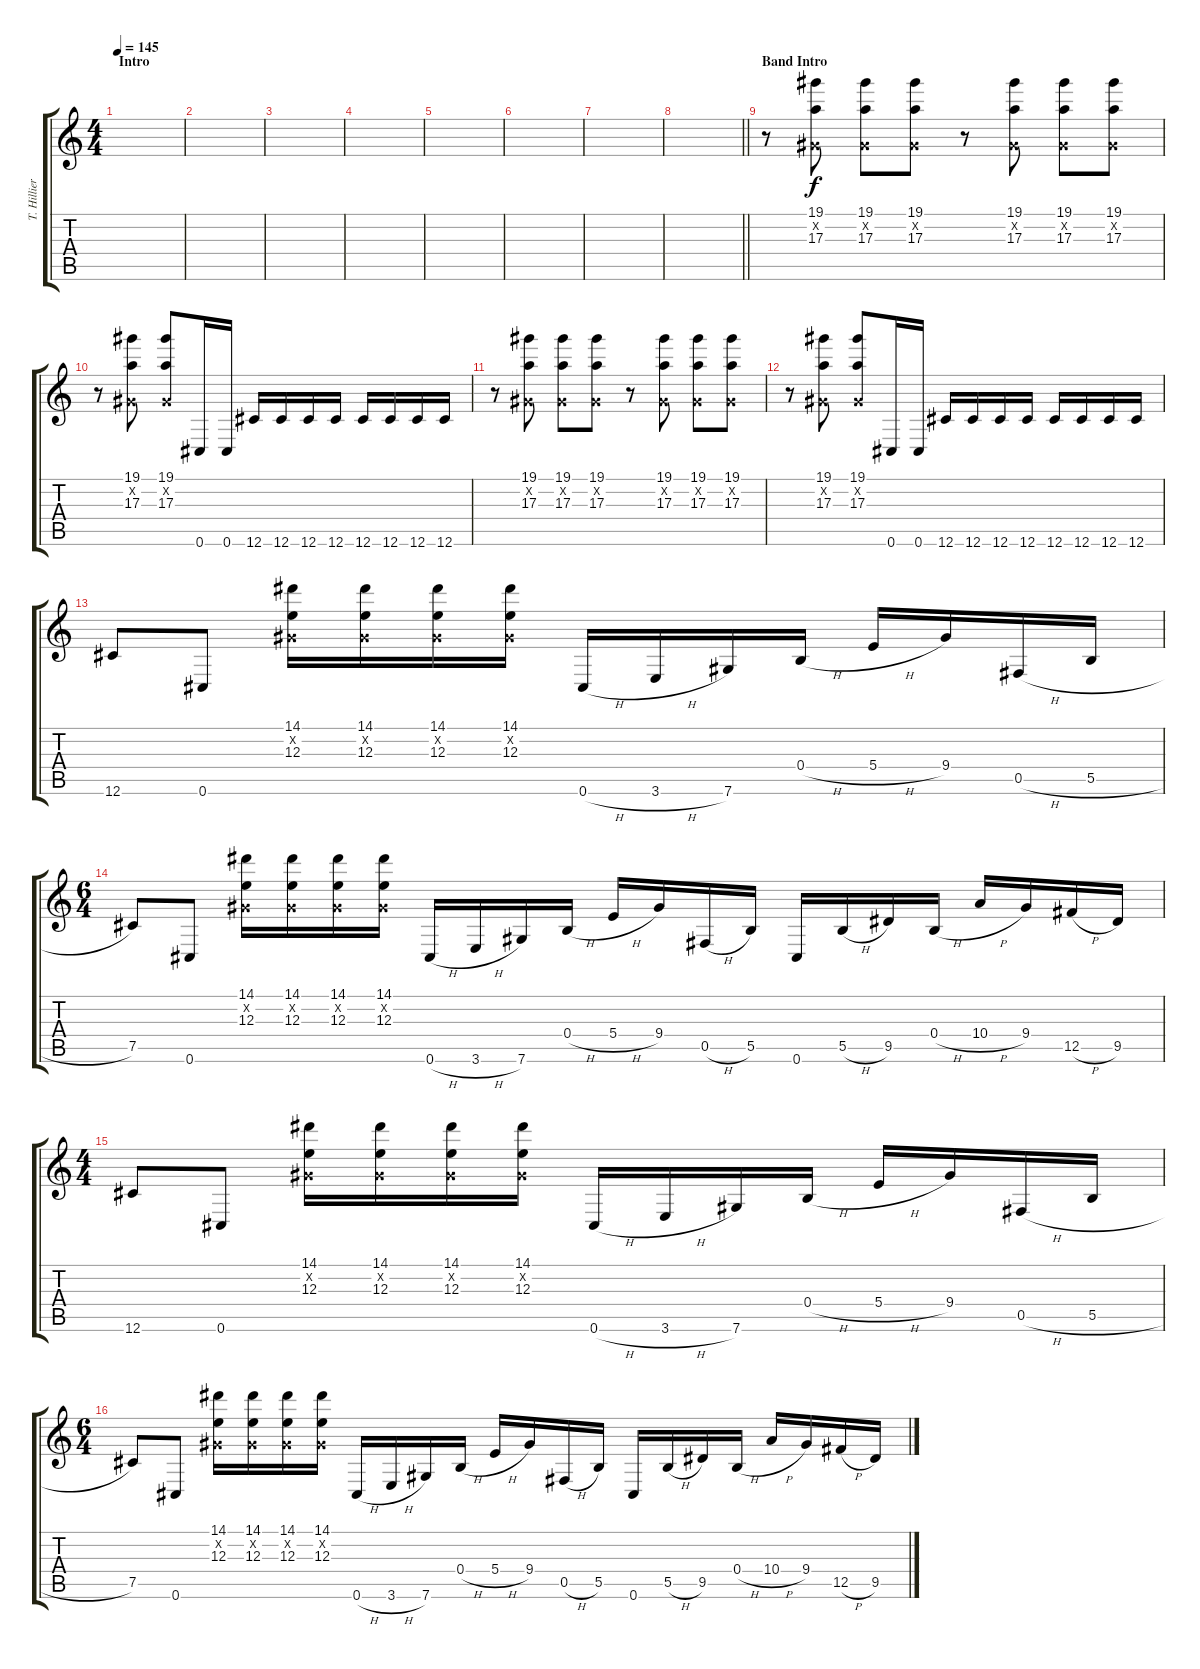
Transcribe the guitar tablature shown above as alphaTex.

\track ("T. Hillier-Brook" "T. Hillier") {instrument distortionguitar}
\staff {score tabs}
\tuning (Db4 Ab3 E3 B2 Gb2 Db2) {hide}
\ts (4 4)
\section ("" "Intro")
\tempo 145
\clef g2
\ks c
|
|
|
|
|
|
|
\barLineRight lightlight
|
\section ("" "Band Intro")
r.8 (19.1 0.2{x} 17.3).8 (19.1 0.2{x} 17.3).8 (19.1 0.2{x} 17.3).8 r.8 (19.1 0.2{x} 17.3).8 (19.1 0.2{x} 17.3).8 (19.1 0.2{x} 17.3).8 |
r.8 (19.1 0.2{x} 17.3).8 (19.1 0.2{x} 17.3).8 0.6.16 0.6.16 12.6.16 12.6.16 12.6.16 12.6.16 12.6.16 12.6.16 12.6.16 12.6.16 |
r.8 (19.1 0.2{x} 17.3).8 (19.1 0.2{x} 17.3).8 (19.1 0.2{x} 17.3).8 r.8 (19.1 0.2{x} 17.3).8 (19.1 0.2{x} 17.3).8 (19.1 0.2{x} 17.3).8 |
r.8 (19.1 0.2{x} 17.3).8 (19.1 0.2{x} 17.3).8 0.6.16 0.6.16 12.6.16 12.6.16 12.6.16 12.6.16 12.6.16 12.6.16 12.6.16 12.6.16 |
12.6.8 0.6.8 (14.1 0.2{x} 12.3).16 (14.1 0.2{x} 12.3).16 (14.1 0.2{x} 12.3).16 (14.1 0.2{x} 12.3).16 0.6{h}.16 3.6{h}.16 7.6.16 0.4{h}.16 5.4{h}.16 9.4.16 0.5{h}.16 5.5{h}.16 |
\ts (6 4)
7.5.8 0.6.8 (14.1 0.2{x} 12.3).16 (14.1 0.2{x} 12.3).16 (14.1 0.2{x} 12.3).16 (14.1 0.2{x} 12.3).16 0.6{h}.16 3.6{h}.16 7.6.16 0.4{h}.16 5.4{h}.16 9.4.16 0.5{h}.16 5.5.16 0.6.16 5.5{h}.16 9.5.16 0.4{h}.16 10.4{h}.16 9.4.16 12.5{h}.16 9.5.16 |
\ts (4 4)
12.6.8 0.6.8 (14.1 0.2{x} 12.3).16 (14.1 0.2{x} 12.3).16 (14.1 0.2{x} 12.3).16 (14.1 0.2{x} 12.3).16 0.6{h}.16 3.6{h}.16 7.6.16 0.4{h}.16 5.4{h}.16 9.4.16 0.5{h}.16 5.5{h}.16 |
\ts (6 4)
7.5.8 0.6.8 (14.1 0.2{x} 12.3).16 (14.1 0.2{x} 12.3).16 (14.1 0.2{x} 12.3).16 (14.1 0.2{x} 12.3).16 0.6{h}.16 3.6{h}.16 7.6.16 0.4{h}.16 5.4{h}.16 9.4.16 0.5{h}.16 5.5.16 0.6.16 5.5{h}.16 9.5.16 0.4{h}.16 10.4{h}.16 9.4.16 12.5{h}.16 9.5.16
